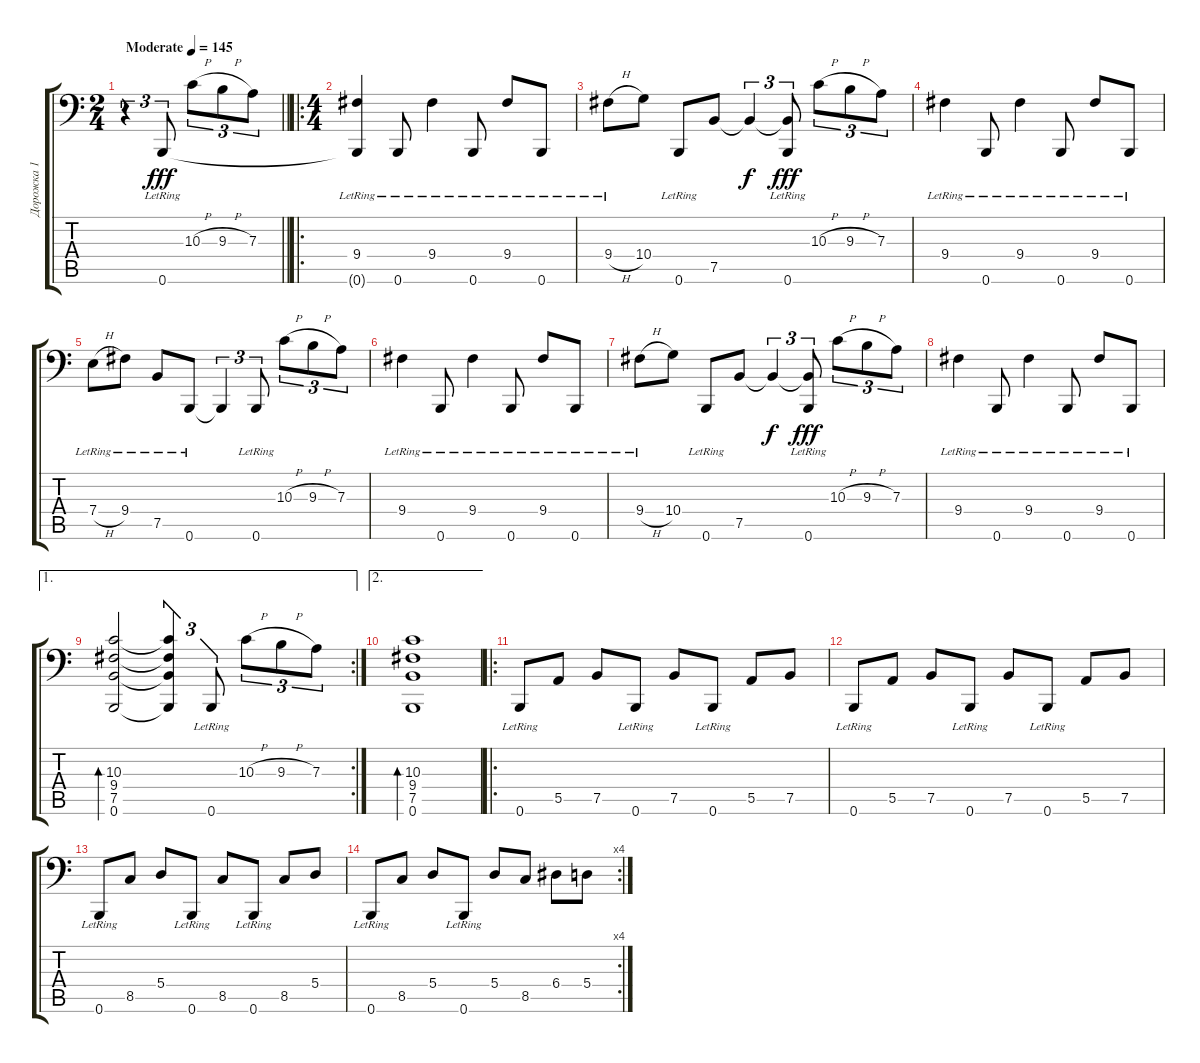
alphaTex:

\track ("Дорожка 1" "Дорожка 1") {instrument electricbasspick}
\staff {score tabs}
\tuning (B2 Gb2 D2 A1 E1 B0) {hide}
\ts (2 4)
\tempo (145 "Moderate")
\clef f4
\barLineRight lightlight
\ks c
r.4{tu (3 2) dy fff instrument electricbasspick} 0.6{lr}.8{tu (3 2)} 10.3{h}.8{tu (3 2)} 9.3{h}.8{tu (3 2)} 7.3.8{tu (3 2)} |
\ro
\ts (4 4)
(9.4{lr} 0.6{t}).4 0.6{lr}.8 9.4{lr}.4 0.6{lr}.8 9.4{lr}.8 0.6{lr}.8 |
9.4{h lr}.8 10.4.8 0.6{lr}.8 7.5.8 7.5{t}.4{tu (3 2) dy f} (7.5{t} 0.6{lr}).8{tu (3 2) dy fff} 10.3{h}.8{tu (3 2)} 9.3{h}.8{tu (3 2)} 7.3.8{tu (3 2)} |
9.4{lr}.4 0.6{lr}.8 9.4{lr}.4 0.6{lr}.8 9.4{lr}.8 0.6{lr}.8 |
7.4{h lr}.8 9.4{lr}.8 7.5{lr}.8 0.6{lr}.8 0.6{t}.4{tu (3 2)} 0.6{lr}.8{tu (3 2)} 10.3{h}.8{tu (3 2)} 9.3{h}.8{tu (3 2)} 7.3.8{tu (3 2)} |
9.4{lr}.4 0.6{lr}.8 9.4{lr}.4 0.6{lr}.8 9.4{lr}.8 0.6{lr}.8 |
9.4{h lr}.8 10.4.8 0.6{lr}.8 7.5.8 7.5{t}.4{tu (3 2) dy f} (7.5{t} 0.6{lr}).8{tu (3 2) dy fff} 10.3{h}.8{tu (3 2)} 9.3{h}.8{tu (3 2)} 7.3.8{tu (3 2)} |
9.4{lr}.4 0.6{lr}.8 9.4{lr}.4 0.6{lr}.8 9.4{lr}.8 0.6{lr}.8 |
\ae 1
\rc 2
(10.3 9.4 7.5 0.6).2{bd 60} (10.3{t} 9.4{t} 7.5{t} 0.6{t}).4{tu (3 2)} 0.6{lr}.8{tu (3 2)} 10.3{h}.8{tu (3 2)} 9.3{h}.8{tu (3 2)} 7.3.8{tu (3 2)} |
\ae 2
(10.3 9.4 7.5 0.6).1{bd 60} |
\ro
0.6{lr}.8 5.5.8 7.5.8 0.6{lr}.8 7.5.8 0.6{lr}.8 5.5.8 7.5.8 |
0.6{lr}.8 5.5.8 7.5.8 0.6{lr}.8 7.5.8 0.6{lr}.8 5.5.8 7.5.8 |
0.6{lr}.8 8.5.8 5.4.8 0.6{lr}.8 8.5.8 0.6{lr}.8 8.5.8 5.4.8 |
\rc 4
0.6{lr}.8 8.5.8 5.4.8 0.6{lr}.8 5.4.8 8.5.8 6.4.8 5.4.8
